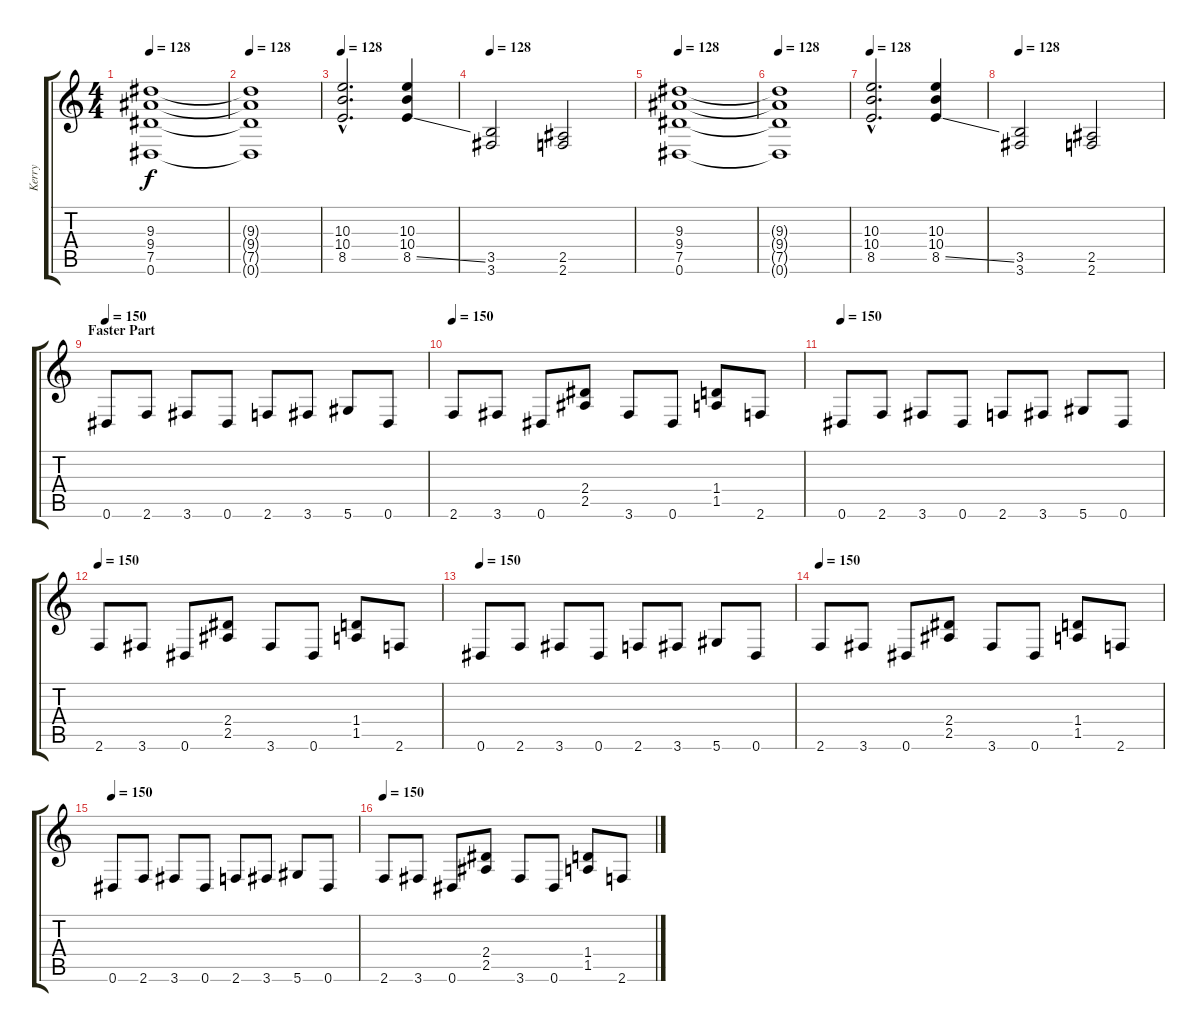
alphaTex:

\track ("Kerry" "Kerry") {instrument distortionguitar}
\staff {score tabs}
\tuning (Eb4 Bb3 Gb3 Db3 Ab2 Eb2) {hide}
\ts (4 4)
\tempo 128
\clef g2
\ks c
(9.3 9.4 7.5 0.6).1{dy f} |
\tempo 128
(9.3{t} 9.4{t} 7.5{t} 0.6{t}).1 |
\tempo 128
(10.3{hac} 10.4{hac} 8.5{hac}).2{d} (10.3 10.4 8.5{ss}).4 |
\tempo 128
(3.5 3.6).2 (2.5 2.6).2 |
\tempo 128
(9.3 9.4 7.5 0.6).1 |
\tempo 128
(9.3{t} 9.4{t} 7.5{t} 0.6{t}).1 |
\tempo 128
(10.3{hac} 10.4{hac} 8.5{hac}).2{d} (10.3 10.4 8.5{ss}).4 |
\tempo 128
(3.5 3.6).2 (2.5 2.6).2 |
\section ("" "Faster Part")
\tempo 150
0.6.8 2.6.8 3.6.8 0.6.8 2.6.8 3.6.8 5.6.8 0.6.8 |
\tempo 150
2.6.8 3.6.8 0.6.8 (2.4 2.5).8 3.6.8 0.6.8 (1.4 1.5).8 2.6.8 |
\tempo 150
0.6.8 2.6.8 3.6.8 0.6.8 2.6.8 3.6.8 5.6.8 0.6.8 |
\tempo 150
2.6.8 3.6.8 0.6.8 (2.4 2.5).8 3.6.8 0.6.8 (1.4 1.5).8 2.6.8 |
\tempo 150
0.6.8 2.6.8 3.6.8 0.6.8 2.6.8 3.6.8 5.6.8 0.6.8 |
\tempo 150
2.6.8 3.6.8 0.6.8 (2.4 2.5).8 3.6.8 0.6.8 (1.4 1.5).8 2.6.8 |
\tempo 150
0.6.8 2.6.8 3.6.8 0.6.8 2.6.8 3.6.8 5.6.8 0.6.8 |
\tempo 150
2.6.8 3.6.8 0.6.8 (2.4 2.5).8 3.6.8 0.6.8 (1.4 1.5).8 2.6.8
